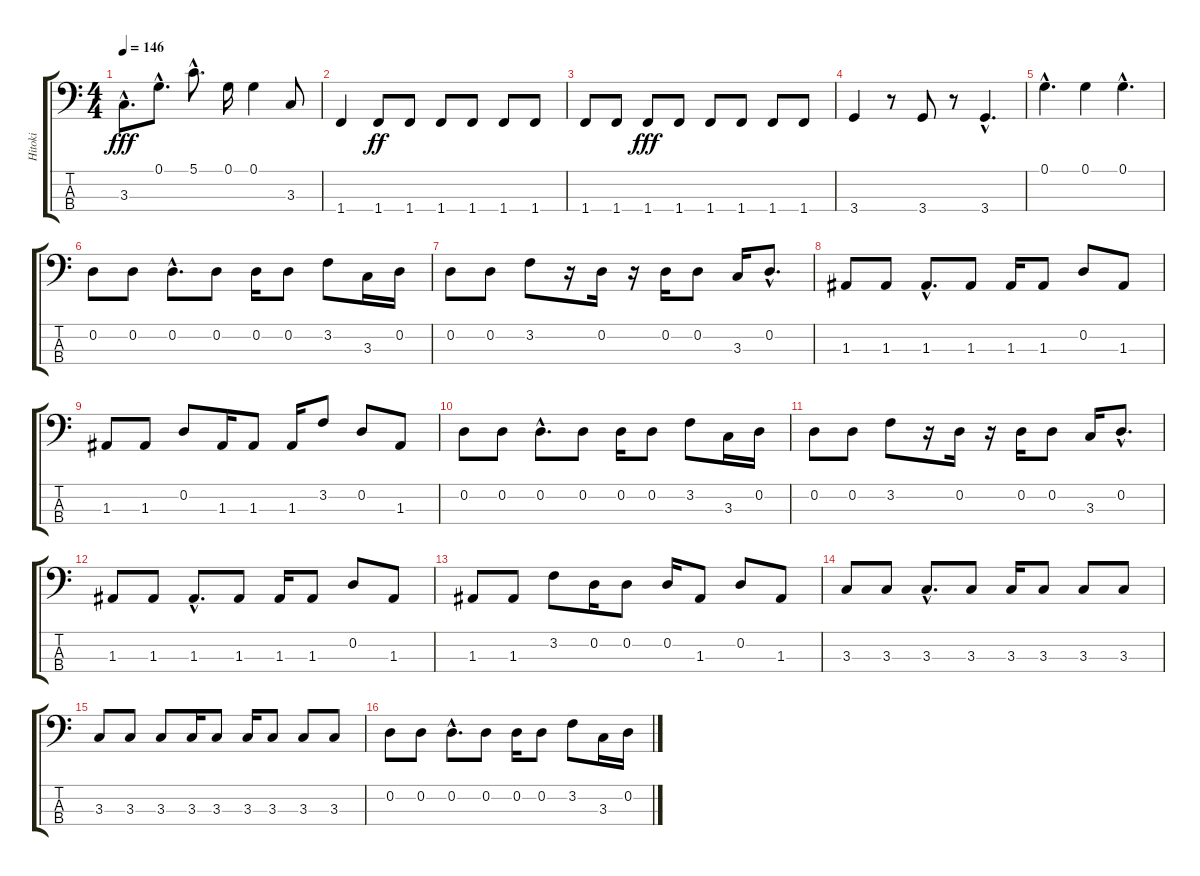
\track ("Hitoki" "Hitoki") {instrument electricbassfinger}
\staff {score tabs}
\tuning (G2 D2 A1 E1) {hide}
\ts (4 4)
\tempo 146
\clef f4
\ks c
3.3{hac}.8{d dy fff} 0.1{hac}.8{d} 5.1{hac}.8{d} 0.1.16 0.1.4 3.3.8 |
1.4.4 1.4.8{dy ff} 1.4.8 1.4.8 1.4.8 1.4.8 1.4.8 |
1.4.8 1.4.8 1.4.8{dy fff} 1.4.8 1.4.8 1.4.8 1.4.8 1.4.8 |
3.4.4 r.8 3.4.8 r.8 3.4{hac}.4{d} |
0.1{hac}.4{d} 0.1.4 0.1{hac}.4{d} |
0.2.8 0.2.8 0.2{hac}.8{d} 0.2.8 0.2.16 0.2.8 3.2.8 3.3.16 0.2.16 |
0.2.8 0.2.8 3.2.8 r.16 0.2.16 r.16 0.2.16 0.2.8 3.3.16 0.2{hac}.8{d} |
1.3.8 1.3.8 1.3{hac}.8{d} 1.3.8 1.3.16 1.3.8 0.2.8 1.3.8 |
1.3.8 1.3.8 0.2.8 1.3.16 1.3.8 1.3.16 3.2.8 0.2.8 1.3.8 |
0.2.8 0.2.8 0.2{hac}.8{d} 0.2.8 0.2.16 0.2.8 3.2.8 3.3.16 0.2.16 |
0.2.8 0.2.8 3.2.8 r.16 0.2.16 r.16 0.2.16 0.2.8 3.3.16 0.2{hac}.8{d} |
1.3.8 1.3.8 1.3{hac}.8{d} 1.3.8 1.3.16 1.3.8 0.2.8 1.3.8 |
1.3.8 1.3.8 3.2.8 0.2.16 0.2.8 0.2.16 1.3.8 0.2.8 1.3.8 |
3.3.8 3.3.8 3.3{hac}.8{d} 3.3.8 3.3.16 3.3.8 3.3.8 3.3.8 |
3.3.8 3.3.8 3.3.8 3.3.16 3.3.8 3.3.16 3.3.8 3.3.8 3.3.8 |
0.2.8 0.2.8 0.2{hac}.8{d} 0.2.8 0.2.16 0.2.8 3.2.8 3.3.16 0.2.16
